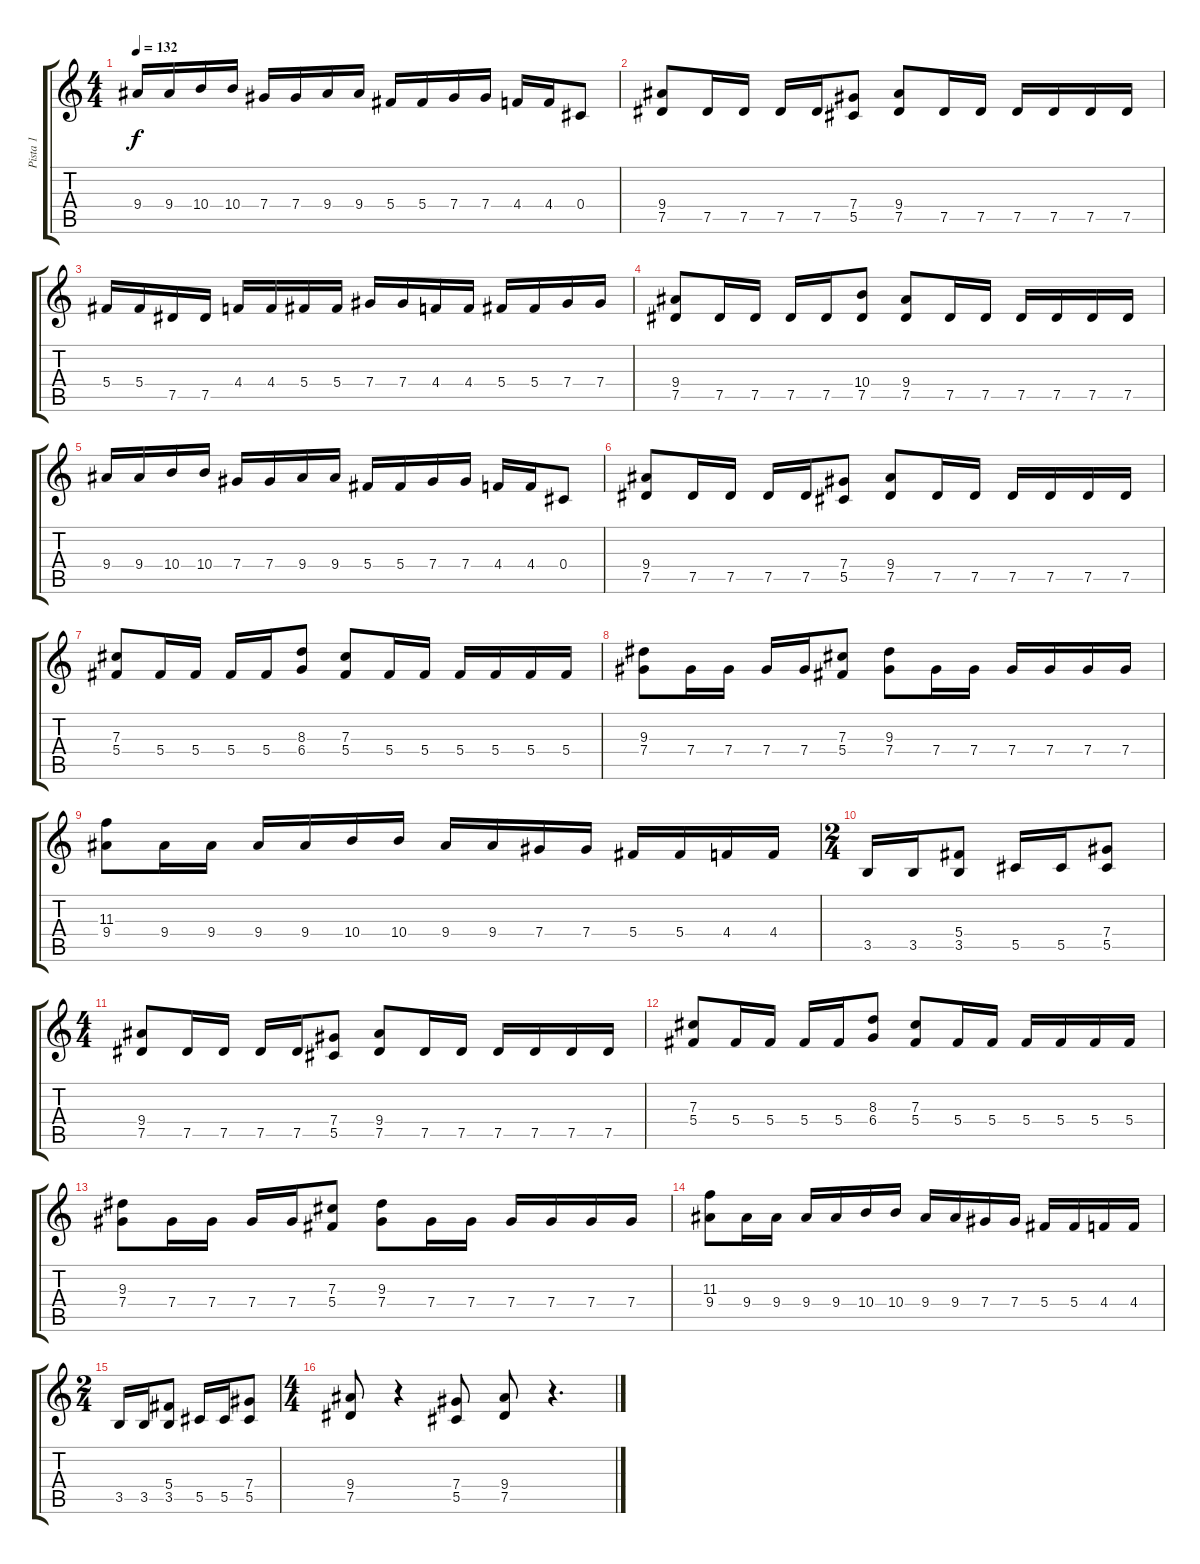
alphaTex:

\track ("Pista 1" "Pista 1") {instrument distortionguitar}
\staff {score tabs}
\tuning (Eb4 Bb3 Gb3 Db3 Ab2 Eb2) {hide}
\ts (4 4)
\tempo 132
\clef g2
\ks c
9.4.16{dy f} 9.4.16 10.4.16 10.4.16 7.4.16 7.4.16 9.4.16 9.4.16 5.4.16 5.4.16 7.4.16 7.4.16 4.4.16 4.4.16 0.4.8 |
(9.4 7.5).8 7.5.16 7.5.16 7.5.16 7.5.16 (7.4 5.5).8 (9.4 7.5).8 7.5.16 7.5.16 7.5.16 7.5.16 7.5.16 7.5.16 |
5.4.16 5.4.16 7.5.16 7.5.16 4.4.16 4.4.16 5.4.16 5.4.16 7.4.16 7.4.16 4.4.16 4.4.16 5.4.16 5.4.16 7.4.16 7.4.16 |
(9.4 7.5).8 7.5.16 7.5.16 7.5.16 7.5.16 (10.4 7.5).8 (9.4 7.5).8 7.5.16 7.5.16 7.5.16 7.5.16 7.5.16 7.5.16 |
9.4.16 9.4.16 10.4.16 10.4.16 7.4.16 7.4.16 9.4.16 9.4.16 5.4.16 5.4.16 7.4.16 7.4.16 4.4.16 4.4.16 0.4.8 |
(9.4 7.5).8 7.5.16 7.5.16 7.5.16 7.5.16 (7.4 5.5).8 (9.4 7.5).8 7.5.16 7.5.16 7.5.16 7.5.16 7.5.16 7.5.16 |
(7.3 5.4).8 5.4.16 5.4.16 5.4.16 5.4.16 (8.3 6.4).8 (7.3 5.4).8 5.4.16 5.4.16 5.4.16 5.4.16 5.4.16 5.4.16 |
(9.3 7.4).8 7.4.16 7.4.16 7.4.16 7.4.16 (7.3 5.4).8 (9.3 7.4).8 7.4.16 7.4.16 7.4.16 7.4.16 7.4.16 7.4.16 |
(11.3 9.4).8 9.4.16 9.4.16 9.4.16 9.4.16 10.4.16 10.4.16 9.4.16 9.4.16 7.4.16 7.4.16 5.4.16 5.4.16 4.4.16 4.4.16 |
\ts (2 4)
3.5.16 3.5.16 (5.4 3.5).8 5.5.16 5.5.16 (7.4 5.5).8 |
\ts (4 4)
(9.4 7.5).8 7.5.16 7.5.16 7.5.16 7.5.16 (7.4 5.5).8 (9.4 7.5).8 7.5.16 7.5.16 7.5.16 7.5.16 7.5.16 7.5.16 |
(7.3 5.4).8 5.4.16 5.4.16 5.4.16 5.4.16 (8.3 6.4).8 (7.3 5.4).8 5.4.16 5.4.16 5.4.16 5.4.16 5.4.16 5.4.16 |
(9.3 7.4).8 7.4.16 7.4.16 7.4.16 7.4.16 (7.3 5.4).8 (9.3 7.4).8 7.4.16 7.4.16 7.4.16 7.4.16 7.4.16 7.4.16 |
(11.3 9.4).8 9.4.16 9.4.16 9.4.16 9.4.16 10.4.16 10.4.16 9.4.16 9.4.16 7.4.16 7.4.16 5.4.16 5.4.16 4.4.16 4.4.16 |
\ts (2 4)
3.5.16 3.5.16 (5.4 3.5).8 5.5.16 5.5.16 (7.4 5.5).8 |
\ts (4 4)
(9.4 7.5).8 r.4 (7.4 5.5).8 (9.4 7.5).8 r.4{d}
